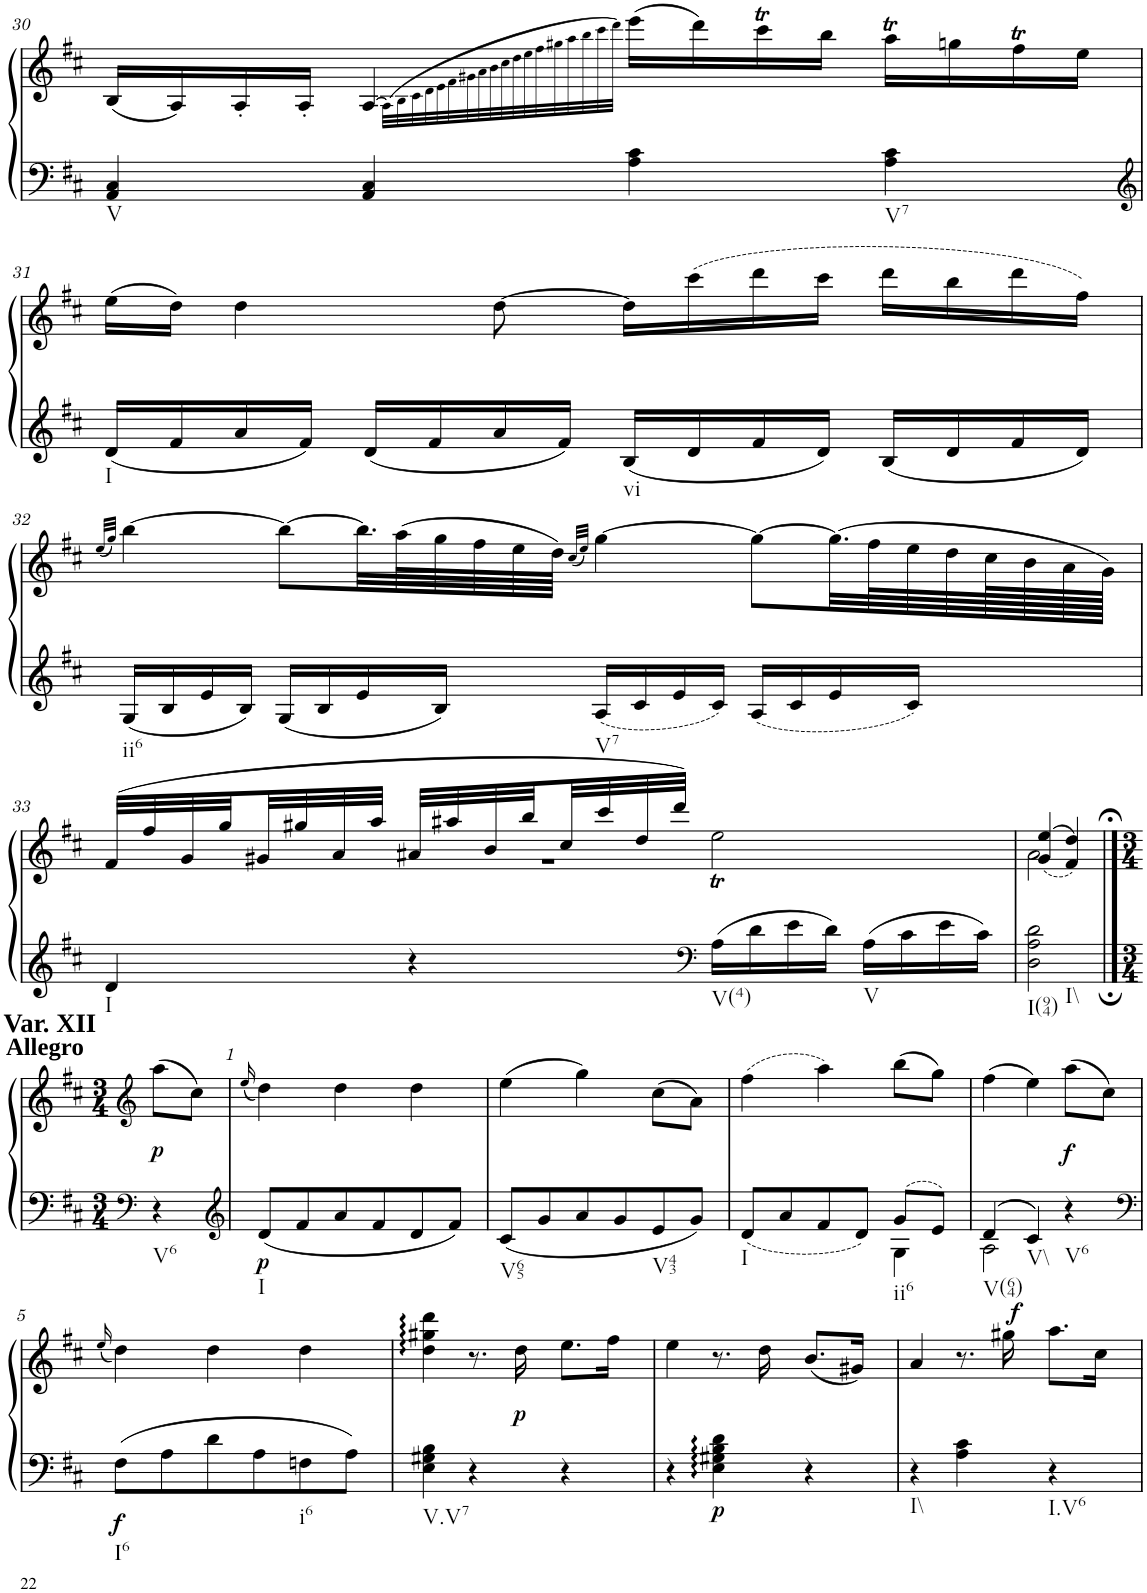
**kern	**kern	**dynam
*part1	*part1	*part1
*staff2	*staff1	*staff1/2
*I"unbenannt2	*	*
!!LO:PB:g=z
*clefF4	*clefG2	*
*k[f#c#]	*k[f#c#]	*
*M2/2	*M2/2	*
*met(c|)	*met(c|)	*
=30	=30	=30
!LO:TX:b:t=V	!	!
4AA/ 4C#/	(16B/LL	.
.	16A/)	.
.	16A'/	.
.	16A'/JJ	.
4AA/ 4C#/	[4A/	.
.	(32qA\LLL]	.
.	32qB\	.
.	32qc#\	.
.	32qd\	.
.	32qe\	.
.	32qf#\	.
.	32qg#X\	.
.	32qa\	.
.	32qb\	.
.	32qcc#\	.
.	32qdd\	.
.	32qee\	.
.	32qff#\	.
.	32qgg#X\	.
.	32qaa\	.
.	32qbb\	.
.	32qccc#\	.
.	32qddd\JJJ)	.
4A\ 4c#\	(16eee\LL	.
.	16ddd\)	.
.	16ccc#t\	.
.	16bb\JJ	.
!LO:TX:b:t=V7	!	!
4A\ 4c#\	16aaT\LL	.
.	16ggn\	.
.	16ff#t\	.
.	16ee\JJ	.
!!LO:LB:g=z
=31	=31	=31
*clefG2	*	*
!LO:TX:b:t=I	!	!
16d/LL	(16ee\LL	.
16f#/	16dd\JJ)	.
16a/	4dd\	.
16f#/JJ	.	.
16d/LL	.	.
16f#/	.	.
16a/	[8dd\	.
16f#/JJ	.	.
!LO:TX:b:t=vi	!	!
16B/LL	16dd\LL]	.
16d/	(16ccc#\	.
16f#/	16ddd\	.
16d/JJ	16ccc#\JJ	.
16B/LL	16ddd\LL	.
16d/	16bb\	.
16f#/	16ddd\	.
16d/JJ	16ff#\JJ)	.
!!LO:LB:g=z
=32	=32	=32
.	(32qee/LLL	.
.	32qgg/JJJ)	.
!LO:TX:b:t=ii6	!	!
16G/LL	[4bb\	.
16B/	.	.
16e/	.	.
16B/JJ	.	.
16G/LL	8bb\L_	.
16B/	.	.
16e/	32.bb\LL]	.
.	(64aa\L	.
16B/JJ	64gg\	.
.	64ff#\	.
.	64ee\	.
.	64dd\JJJJ)	.
.	(32qcc#/LLL	.
.	32qee/JJJ)	.
!LO:TX:b:t=V7	!	!
16A/LL	[4gg\	.
16c#/	.	.
16e/	.	.
16c#/JJ	.	.
16A/LL	8gg\L_	.
16c#/	.	.
16e/	(32.gg\LL]	.
.	64ff#\L	.
16c#/JJ	64ee\	.
.	64dd\	.
.	128cc#\L	.
.	128b\	.
.	128a\	.
.	128g\JJJJJ)	.
!!LO:LB:g=z
=33	=33	=33
*	*^	*
!LO:TX:b:t=I	!	!	!
4d/	(>32f#/LLL	1r	.
.	32ff#/	.	.
.	32g/	.	.
.	32gg/	.	.
.	32g#X/	.	.
.	32gg#X/	.	.
.	32a/	.	.
.	32aa/JJJ	.	.
4r	32a#X/LLL	.	.
.	32aa#X/	.	.
.	32b/	.	.
.	32bb/	.	.
.	32cc#/	.	.
.	32ccc#/	.	.
.	32dd/	.	.
.	32ddd/JJJ)	.	.
*clefF4	*	*	*
!LO:TX:b:t=V(4)	!	!	!
16A\LL	2eeT\	.	.
16d\	.	.	.
16e\	.	.	.
16d\JJ	.	.	.
!LO:TX:b:t=V	!	!	!
16A\LL	.	.	.
16c#\	.	.	.
16e\	.	.	.
16c#\JJ	.	.	.
=34	=34	=34	=34
!LO:TX:b:t=I(94)	!	!	!
!LO:TX:b:t=I\\	!	!	!
2D\ 2A\ 2d\	(<(4g/ 4ee/	2a\	.
.	4f#/ 4dd/))	.	.
*	*v	*v	*
!!LO:LB:g=z
==34X4	==34X4	==34X4
*clefF4	*clefG2	*
*M3/4	*M3/4	*
!	!LO:TX:a:B:t=Allegro	!
!	!LO:TX:a:B:t=Var. XII	!
!LO:TX:b:t=V6	!	!
!	!	!LO:DY:b
4r	(8aa\L	p
.	8cc#\J)	.
=1	=1	=1
*clefG2	*	*
.	(16qee/	.
!LO:TX:b:t=I	!	!
!	!	!LO:DY:b=2
8d/L	4dd\)	p
8f#/	.	.
8a/	4dd\	.
8f#/	.	.
8d/	4dd\	.
8f#/J	.	.
=2	=2	=2
!LO:TX:b:t=V65	!	!
8c#/L	(4ee\	.
8g/	.	.
8a/	4gg\)	.
8g/	.	.
!LO:TX:b:t=V43	!	!
8e/	(8cc#\L	.
8g/J	8a\J)	.
=3	=3	=3
*^	*	*
!LO:TX:b:t=I	!	!	!
8d/L	2ryy	(4ff#\	.
8a/	.	.	.
8f#/	.	4aa\)	.
8d/J	.	.	.
!LO:TX:b:t=ii6	!	!	!
8g/L	4G\	(8bb\L	.
8e/J	.	8gg\J)	.
=4	=4	=4	=4
!LO:TX:b:t=V(64)	!	!	!
4d/	2A\	(4ff#\	.
!LO:TX:b:t=V\\	!	!	!
4c#/	.	4ee\)	.
!LO:TX:b:t=V6	!	!	!
!	!	!	!LO:DY:b
4r	4ryy	(8aa\L	f
.	.	8cc#\J)	.
*v	*v	*	*
!!LO:LB:g=z
=5	=5	=5
*clefF4	*	*
.	(16qee/	.
!LO:TX:b:t=I6	!	!
!	!	!LO:DY:b=2
8F#\L	4dd\)	f
8A\	.	.
8d\	4dd\	.
8A\	.	.
!LO:TX:b:t=i6	!	!
8Fn\	4dd\	.
8A\J	.	.
=6	=6	=6
!LO:TX:b:t=V.V7	!	!
4E\ 4G#X\ 4B\	4dd\ 4gg#X\ 4ddd\	.
4r	8.r	.
!	!	!LO:DY:b
.	16dd\	p
4r	8.ee\L	.
.	16ff#\Jk	.
=7	=7	=7
4r	4ee\	.
!	!	!LO:DY:b=2
4E\ 4G#X\ 4B\ 4d\	8.r	p
.	16dd\	.
4r	(8.b/L	.
.	16g#X/Jk)	.
=8	=8	=8
!LO:TX:b:t=I\\	!	!
4r	4a/	.
4A\ 4c#\	8.r	.
!	!	!LO:DY:a
.	16gg#X\	f
!LO:TX:b:t=I.V6	!	!
4r	8.aa\L	.
.	16cc#\Jk	.
=	=	=
*-	*-	*-
